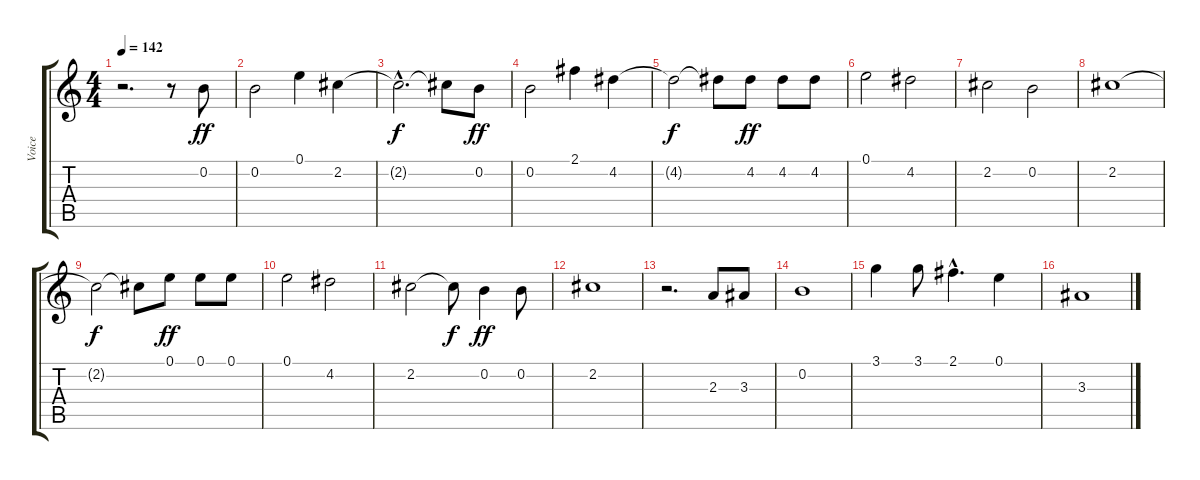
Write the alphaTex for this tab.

\track ("Voice" "Voice") {instrument acousticguitarsteel}
\staff {score tabs}
\tuning (E4 B3 G3 D3 A2 E2) {hide}
\ts (4 4)
\tempo 142
\clef g2
\ks c
r.2{d dy ff} r.8 0.2.8 |
0.2.2 0.1.4 2.2.4 |
2.2{hac t}.2{d dy f} 2.2{t}.8 0.2.8{dy ff} |
0.2.2 2.1.4 4.2.4 |
4.2{t}.2{dy f} 4.2{t}.8 4.2.8{dy ff} 4.2.8 4.2.8 |
0.1.2 4.2.2 |
2.2.2 0.2.2 |
2.2.1 |
2.2{t}.2{dy f} 2.2{t}.8 0.1.8{dy ff} 0.1.8 0.1.8 |
0.1.2 4.2.2 |
2.2.2 2.2{t}.8{dy f} 0.2.4{dy ff} 0.2.8 |
2.2.1 |
r.2{d} 2.3.8 3.3.8 |
0.2.1 |
3.1.4 3.1.8 2.1{hac}.4{d} 0.1.4 |
3.3.1
